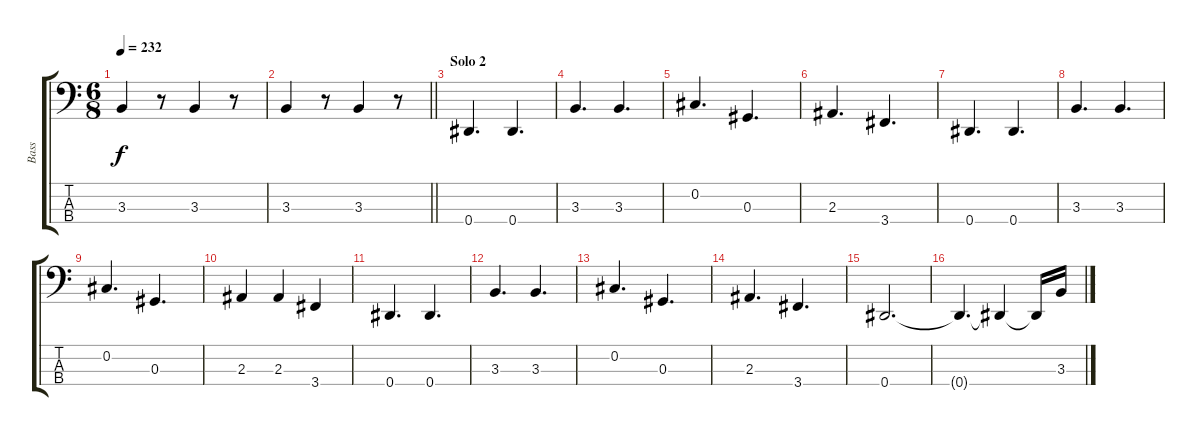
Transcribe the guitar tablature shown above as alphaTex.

\track ("Bass" "Bass") {instrument electricbasspick}
\staff {score tabs}
\tuning (Gb2 Db2 Ab1 Eb1) {hide}
\ts (6 8)
\tempo 232
\clef f4
\ks c
3.3.4{dy f} r.8 3.3.4 r.8 |
\barLineRight lightlight
3.3.4 r.8 3.3.4 r.8 |
\section ("" "Solo 2")
0.4.4{d} 0.4.4{d} |
3.3.4{d} 3.3.4{d} |
0.2.4{d} 0.3.4{d} |
2.3.4{d} 3.4.4{d} |
0.4.4{d} 0.4.4{d} |
3.3.4{d} 3.3.4{d} |
0.2.4{d} 0.3.4{d} |
2.3.4 2.3.4 3.4.4 |
0.4.4{d} 0.4.4{d} |
3.3.4{d} 3.3.4{d} |
0.2.4{d} 0.3.4{d} |
2.3.4{d} 3.4.4{d} |
0.4.2{d} |
0.4{t}.4{d} 0.4{t}.4 0.4{t}.16 3.3.16
